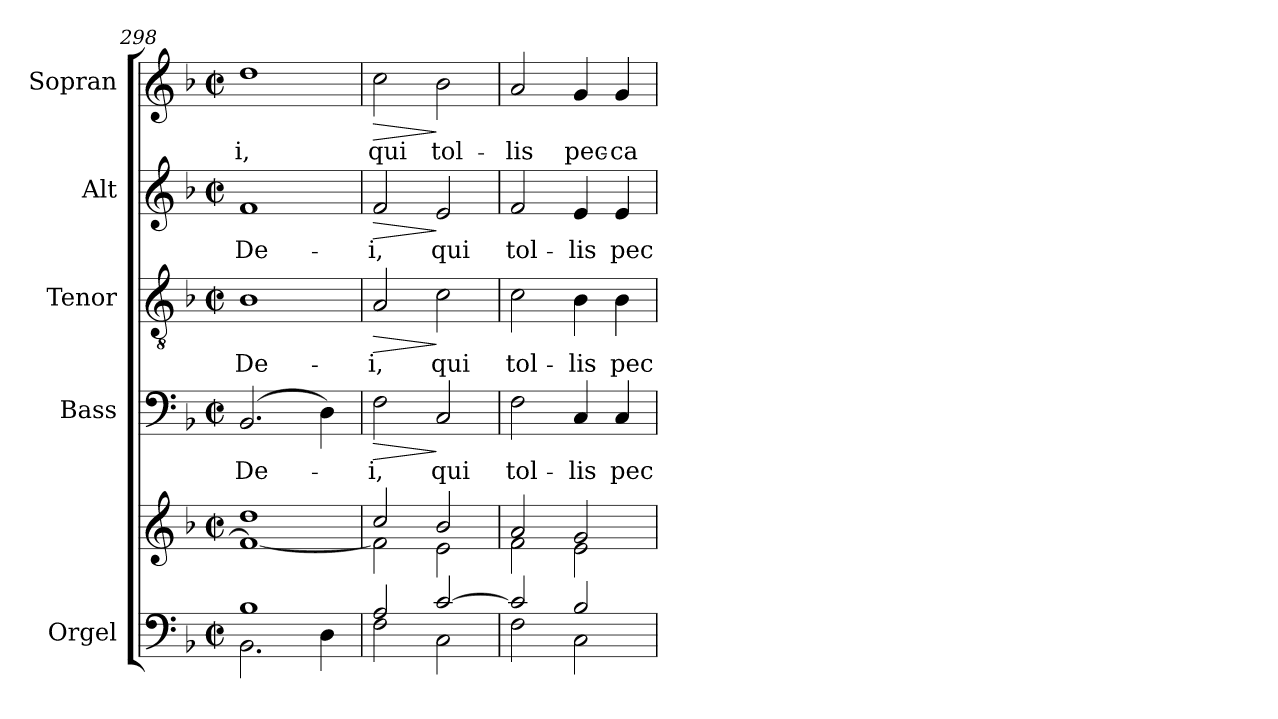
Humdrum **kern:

**kern	**kern	**kern	**text	**dynam	**kern	**text	**dynam	**kern	**text	**dynam	**kern	**text	**dynam
*part5	*part5	*part4	*part4	*part4	*part3	*part3	*part3	*part2	*part2	*part2	*part1	*part1	*part1
*staff6	*staff5	*staff4	*staff4	*staff4	*staff3	*staff3	*staff3	*staff2	*staff2	*staff2	*staff1	*staff1	*staff1
*I"Orgel	*	*I"Bass	*	*	*I"Tenor	*	*	*I"Alt	*	*	*I"Sopran	*	*
*I'Org.	*	*I'B.	*	*	*I'T.	*	*	*I'A.	*	*	*I'S.	*	*
*clefF4	*clefG2	*clefF4	*	*	*clefGv2	*	*	*clefG2	*	*	*clefG2	*	*
*k[b-]	*k[b-]	*k[b-]	*	*	*k[b-]	*	*	*k[b-]	*	*	*k[b-]	*	*
*F:	*F:	*F:	*	*	*F:	*	*	*F:	*	*	*F:	*	*
*M2/2	*M2/2	*M2/2	*	*	*M2/2	*	*	*M2/2	*	*	*M2/2	*	*
*met(c|)	*met(c|)	*met(c|)	*	*	*met(c|)	*	*	*met(c|)	*	*	*met(c|)	*	*
=298	=298	=298	=298	=298	=298	=298	=298	=298	=298	=298	=298	=298	=298
*^	*^	*	*	*	*	*	*	*	*	*	*	*	*
!	!	!	!	!	!LO:LY:b	!	!	!LO:LY:b	!	!	!LO:LY:b	!	!	!LO:LY:b	!
1B-	2.BB-\	1dd	1f_	(2.BB-/	De-	.	1B-	De-	.	1f	De-	.	1dd	-i,	.
.	4D\	.	.	4D\)	.	.	.	.	.	.	.	.	.	.	.
=299	=299	=299	=299	=299	=299	=299	=299	=299	=299	=299	=299	=299	=299	=299	=299
!	!	!	!	!	!LO:LY:b	!LO:HP:b	!	!LO:LY:b	!LO:HP:b	!	!LO:LY:b	!LO:HP:b	!	!LO:LY:b	!LO:HP:b
2A/	2F\	2cc/	2f\]	2F\	-i,	>	2A/	-i,	>	2f/	-i,	>	2cc\	qui	>
!	!	!	!	!	!LO:LY:b	!	!	!LO:LY:b	!	!	!LO:LY:b	!	!	!LO:LY:b	!
[>2c/	2C\	2b-/	2e\	2C/	qui	]	2c\	qui	]	2e/	qui	]	2b-\	tol-	]
!!LO:LB:g=z
=300	=300	=300	=300	=300	=300	=300	=300	=300	=300	=300	=300	=300	=300	=300	=300
!	!	!	!	!	!LO:LY:b	!	!	!LO:LY:b	!	!	!LO:LY:b	!	!	!LO:LY:b	!
2c/]	2F\	2a/	2f\	2F\	tol-	.	2c\	tol-	.	2f/	tol-	.	2a/	-lis	.
!	!	!	!	!	!LO:LY:b	!	!	!LO:LY:b	!	!	!LO:LY:b	!	!	!LO:LY:b	!
2B-/	2C\	2g/	2e\	4C/	-lis	.	4B-\	-lis	.	4e/	-lis	.	4g/	pec-	.
!	!	!	!	!	!LO:LY:b	!	!	!LO:LY:b	!	!	!LO:LY:b	!	!	!LO:LY:b	!
.	.	.	.	4C/	pec-	.	4B-\	pec-	.	4e/	pec-	.	4g/	-ca-	.
*v	*v	*	*	*	*	*	*	*	*	*	*	*	*	*	*
*	*v	*v	*	*	*	*	*	*	*	*	*	*	*	*
=	=	=	=	=	=	=	=	=	=	=	=	=	=
*-	*-	*-	*-	*-	*-	*-	*-	*-	*-	*-	*-	*-	*-
